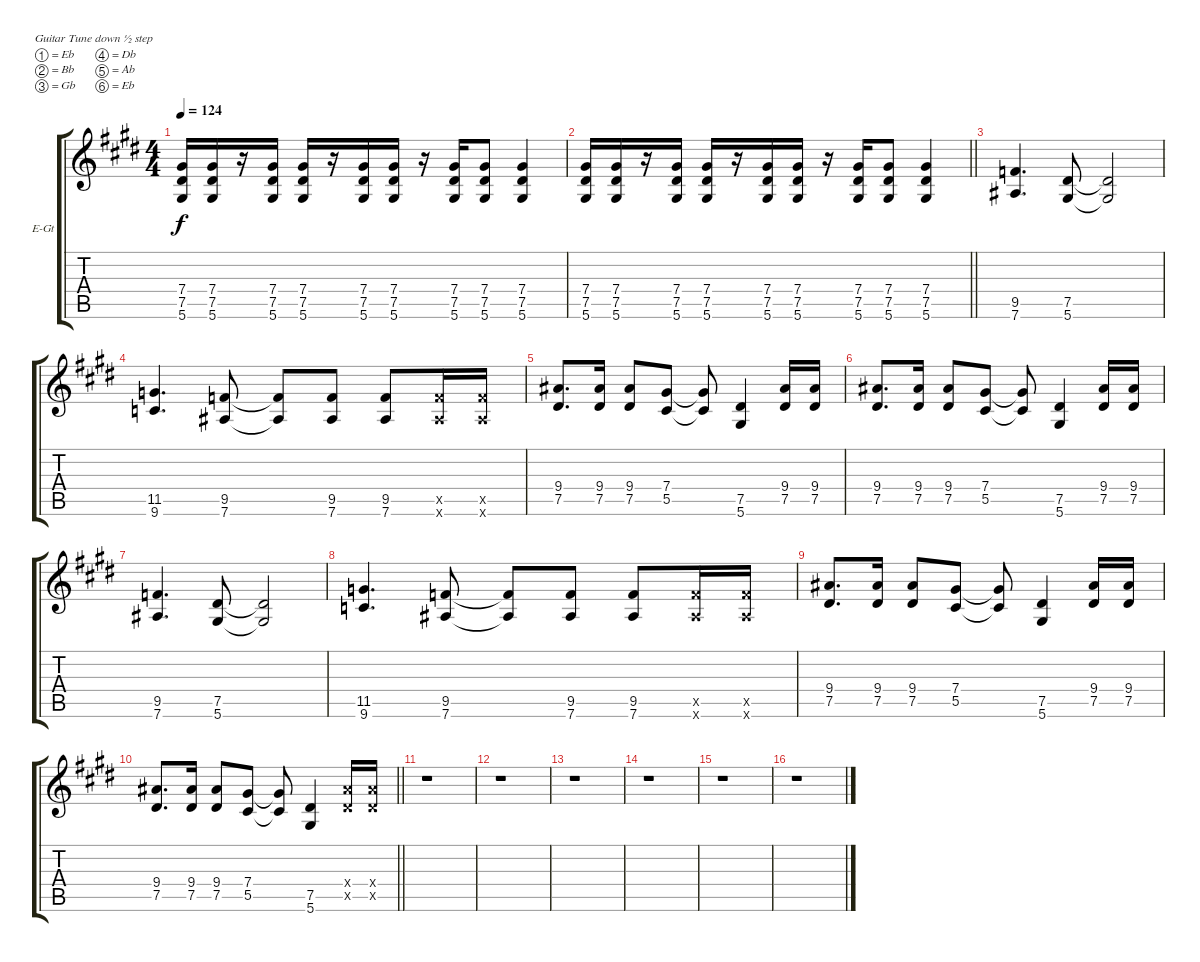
\bracketExtendMode groupsimilarinstruments
\firstSystemTrackNameOrientation horizontal
\otherSystemsTrackNameOrientation horizontal
\track ("Untitled" "E-Gt") {instrument distortionguitar}
\staff {score tabs}
\tuning (Eb4 Bb3 Gb3 Db3 Ab2 Eb2)
\ts (4 4)
\tempo 124
\clef g2
\ks c#minor
(7.4 7.5 5.6).16{dy f} (7.4 7.5 5.6).16 r.16 (7.4 7.5 5.6).16 (7.4 7.5 5.6).16 r.16 (7.4 7.5 5.6).16 (7.4 7.5 5.6).16 r.16 (7.4 7.5 5.6).16 (7.4 7.5 5.6).8 (7.4 7.5 5.6).4 |
\barLineRight lightlight
(7.4 7.5 5.6).16 (7.4 7.5 5.6).16 r.16 (7.4 7.5 5.6).16 (7.4 7.5 5.6).16 r.16 (7.4 7.5 5.6).16 (7.4 7.5 5.6).16 r.16 (7.4 7.5 5.6).16 (7.4 7.5 5.6).8 (7.4 7.5 5.6).4 |
\section ("" " ")
(9.5 7.6).4{d} (7.5 5.6).8 (7.5{t} 5.6{t}).2 |
(11.5 9.6).4{d} (9.5 7.6).8 (9.5{t} 7.6{t}).8 (9.5 7.6).8 (9.5 7.6).8 (9.5{x} 7.6{x}).16 (9.5{x} 7.6{x}).16 |
(9.4 7.5).8{d} (9.4 7.5).16 (9.4 7.5).8 (7.4 5.5).8 (7.4{t} 5.5{t}).8 (7.5 5.6).4 (9.4 7.5).16 (9.4 7.5).16 |
(9.4 7.5).8{d} (9.4 7.5).16 (9.4 7.5).8 (7.4 5.5).8 (7.4{t} 5.5{t}).8 (7.5 5.6).4 (9.4 7.5).16 (9.4 7.5).16 |
(9.5 7.6).4{d} (7.5 5.6).8 (7.5{t} 5.6{t}).2 |
(11.5 9.6).4{d} (9.5 7.6).8 (9.5{t} 7.6{t}).8 (9.5 7.6).8 (9.5 7.6).8 (9.5{x} 7.6{x}).16 (9.5{x} 7.6{x}).16 |
(9.4 7.5).8{d} (9.4 7.5).16 (9.4 7.5).8 (7.4 5.5).8 (7.4{t} 5.5{t}).8 (7.5 5.6).4 (9.4 7.5).16 (9.4 7.5).16 |
\barLineRight lightlight
(9.4 7.5).8{d} (9.4 7.5).16 (9.4 7.5).8 (7.4 5.5).8 (7.4{t} 5.5{t}).8 (7.5 5.6).4 (9.4{x} 7.5{x}).16 (9.4{x} 7.5{x}).16 |
\section ("" " ")
r.1 |
r.1 |
r.1 |
r.1 |
r.1 |
r.1
